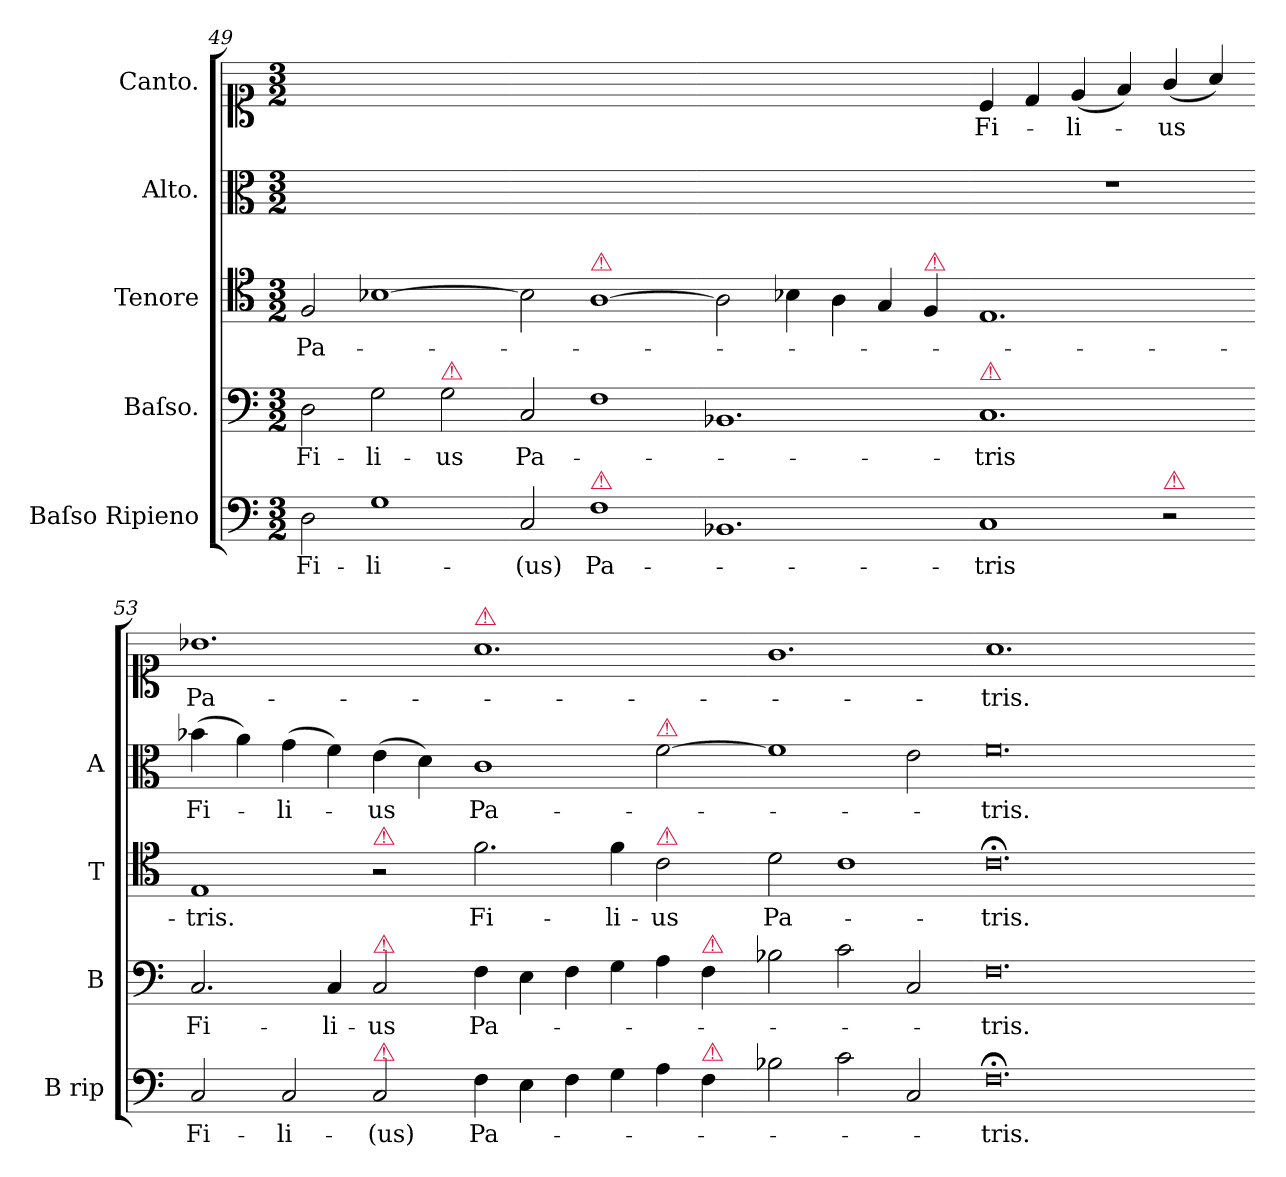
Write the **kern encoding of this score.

**kern	**text	**kern	**text	**kern	**text	**kern	**text	**kern	**text
*part5	*part5	*part4	*part4	*part3	*part3	*part2	*part2	*part1	*part1
*staff5	*staff5	*staff4	*staff4	*staff3	*staff3	*staff2	*staff2	*staff1	*staff1
*I"Baſso Ripieno	*	*I"Baſso.	*	*I"Tenore	*	*I"Alto.	*	*I"Canto.	*
*I'B rip	*	*I'B	*	*I'T	*	*I'A	*	*	*
*clefF4	*	*clefF4	*	*clefC4	*	*clefC3	*	*clefC1	*
*k[]	*	*k[]	*	*k[]	*	*k[]	*	*k[]	*
*M3/2	*	*M3/2	*	*M3/2	*	*M3/2	*	*M3/2	*
=49	=49	=49	=49	=49	=49	=49	=49	=49	=49
2D\	Fi-	2D\	Fi-	2F/	Pa-	1.ryy	.	1.ryy	.
1G\	-li-	2G\	-li-	[1B-X\	.	.	.	.	.
!	!	!LO:TX:a:color=crimson:t=⚠	!	!	!	!	!	!	!
.	.	2G\	-us	.	.	.	.	.	.
=50-	=50-	=50-	=50-	=50-	=50-	=50-	=50-	=50-	=50-
2C/	-(us)	2C/	Pa-	2B-\]	.	1.ryy	.	1.ryy	.
!	!	!	!	!LO:TX:a:color=crimson:t=⚠	!	!	!	!	!
!LO:TX:a:color=crimson:t=⚠	!	!	!	!	!	!	!	!	!
1F\	Pa-	1F\	.	[1A\	.	.	.	.	.
=51-	=51-	=51-	=51-	=51-	=51-	=51-	=51-	=51-	=51-
1.BB-X/	.	1.BB-X/	.	2A\]	.	1.ryy	.	1.ryy	.
.	.	.	.	4B-X\	.	.	.	.	.
.	.	.	.	4A\	.	.	.	.	.
.	.	.	.	4G/	.	.	.	.	.
!	!	!	!	!LO:TX:a:color=crimson:t=⚠	!	!	!	!	!
.	.	.	.	4F/	.	.	.	.	.
=52-	=52-	=52-	=52-	=52-	=52-	=52-	=52-	=52-	=52-
!	!	!LO:TX:a:color=crimson:t=⚠	!	!	!	!	!	!	!
1C/	-tris	1.C/	-tris	1.E/	.	1.r	.	4c/	Fi-
.	.	.	.	.	.	.	.	4d/	.
.	.	.	.	.	.	.	.	(4e/	-li-
.	.	.	.	.	.	.	.	4f/)	.
!LO:TX:a:color=crimson:t=⚠	!	!	!	!	!	!	!	!	!
2r	.	.	.	.	.	.	.	(4g/	-us
.	.	.	.	.	.	.	.	4a/)	.
=53-	=53-	=53-	=53-	=53-	=53-	=53-	=53-	=53-	=53-
2C/	Fi-	2.C/	Fi-	1E/	-tris.	(4b-X\	Fi-	1.b-X\	Pa-
.	.	.	.	.	.	4a\)	.	.	.
2C/	-li-	.	.	.	.	(4g\	-li-	.	.
.	.	4C/	-li-	.	.	4f\)	.	.	.
!	!	!	!	!LO:TX:a:color=crimson:t=⚠	!	!	!	!	!
!	!	!LO:TX:a:color=crimson:t=⚠	!	!	!	!	!	!	!
!LO:TX:a:color=crimson:t=⚠	!	!	!	!	!	!	!	!	!
2C/	-(us)	2C/	-us	2r	.	(4e\	-us	.	.
.	.	.	.	.	.	4d\)	.	.	.
=54-	=54-	=54-	=54-	=54-	=54-	=54-	=54-	=54-	=54-
!	!	!	!	!	!	!	!	!LO:TX:a:color=crimson:t=⚠	!
4F\	Pa-	4F\	Pa-	2.f\	Fi-	1c\	Pa-	1.a\	.
4E\	.	4E\	.	.	.	.	.	.	.
4F\	.	4F\	.	.	.	.	.	.	.
4G\	.	4G\	.	4f\	-li-	.	.	.	.
!	!	!	!	!	!	!LO:TX:a:color=crimson:t=⚠	!	!	!
!	!	!	!	!LO:TX:a:color=crimson:t=⚠	!	!	!	!	!
4A\	.	4A\	.	2c\	-us	[2f\	.	.	.
!	!	!LO:TX:a:color=crimson:t=⚠	!	!	!	!	!	!	!
!LO:TX:a:color=crimson:t=⚠	!	!	!	!	!	!	!	!	!
4F\	.	4F\	.	.	.	.	.	.	.
=55-	=55-	=55-	=55-	=55-	=55-	=55-	=55-	=55-	=55-
2B-X\	.	2B-X\	.	2d\	Pa-	1f\]	.	1.g\	.
2c\	.	2c\	.	1c\	.	.	.	.	.
2C/	.	2C/	.	.	.	2e\	.	.	.
=56-	=56-	=56-	=56-	=56-	=56-	=56-	=56-	=56-	=56-
0.F;<\	-tris.	0.F\	-tris.	0.c;<\	-tris.	0.f\	-tris.	1.a\	-tris.
.	.	.	.	.	.	.	.	1.ryy	.
=-	=-	=-	=-	=-	=-	=-	=-	=-	=-
*-	*-	*-	*-	*-	*-	*-	*-	*-	*-
